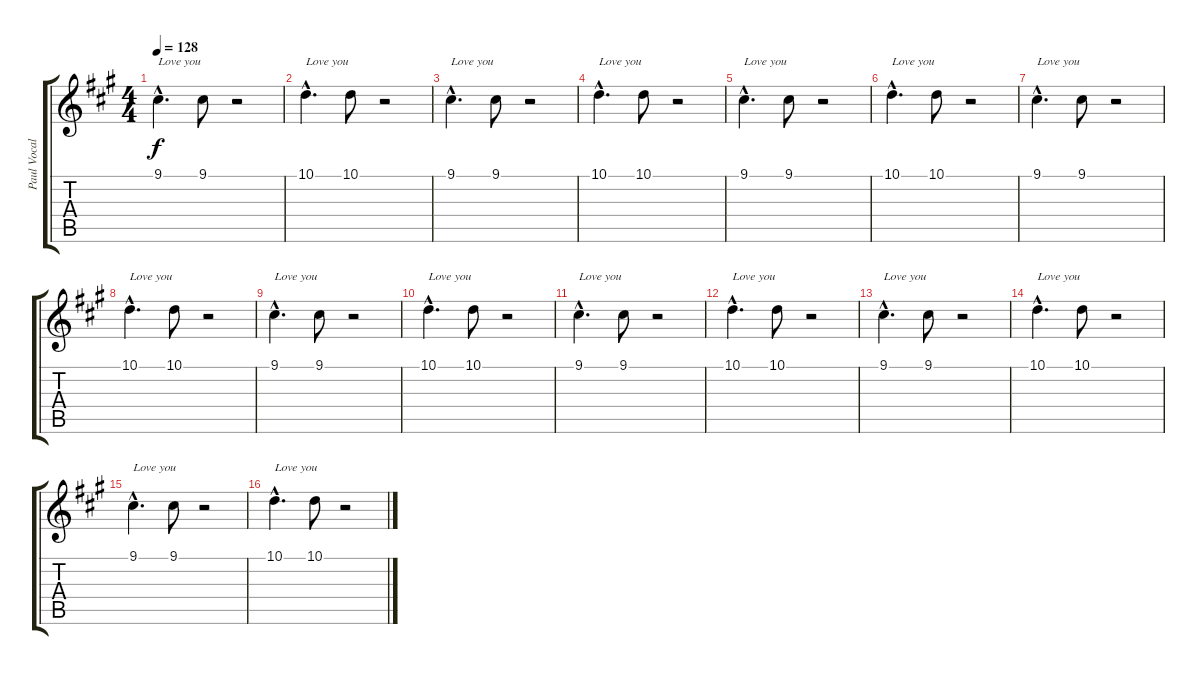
\track ("Paul Vocals" "Paul Vocal") {instrument clarinet}
\staff {score tabs}
\tuning (E4 B3 G3 D3 A2 E2) {hide}
\ts (4 4)
\tempo 128
\clef g2
\ks a
9.1{hac}.4{d txt "Love you" dy f} 9.1.8 r.2 |
10.1{hac}.4{d txt "Love you"} 10.1.8 r.2 |
9.1{hac}.4{d txt "Love you"} 9.1.8 r.2 |
10.1{hac}.4{d txt "Love you"} 10.1.8 r.2 |
9.1{hac}.4{d txt "Love you"} 9.1.8 r.2 |
10.1{hac}.4{d txt "Love you"} 10.1.8 r.2 |
9.1{hac}.4{d txt "Love you"} 9.1.8 r.2 |
10.1{hac}.4{d txt "Love you"} 10.1.8 r.2 |
9.1{hac}.4{d txt "Love you"} 9.1.8 r.2 |
10.1{hac}.4{d txt "Love you"} 10.1.8 r.2 |
9.1{hac}.4{d txt "Love you"} 9.1.8 r.2 |
10.1{hac}.4{d txt "Love you"} 10.1.8 r.2 |
9.1{hac}.4{d txt "Love you"} 9.1.8 r.2 |
10.1{hac}.4{d txt "Love you"} 10.1.8 r.2 |
9.1{hac}.4{d txt "Love you"} 9.1.8 r.2 |
10.1{hac}.4{d txt "Love you"} 10.1.8 r.2
